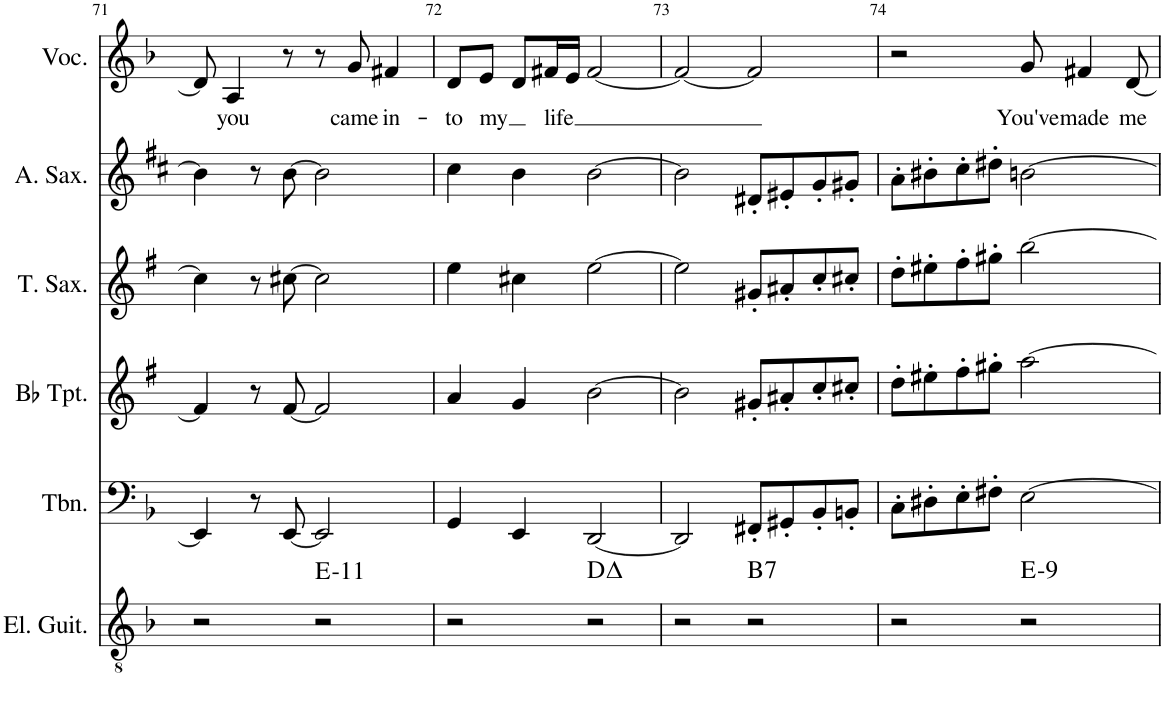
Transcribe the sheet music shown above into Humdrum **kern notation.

**kern	**harte	**kern	**kern	**kern	**kern	**kern	**text
*part6	*part6	*part5	*part4	*part3	*part2	*part1	*part1
*staff6	*	*staff5	*staff4	*staff3	*staff2	*staff1	*staff1
*I"Electric Guitar	*	*I"Trombone	*I"Bb Trumpet	*I"Tenor Saxophone	*I"Alto Saxophone	*I"Vocal	*
*I'El. Guit.	*	*I'Tbn.	*I'Bb Tpt.	*I'T. Sax.	*I'A. Sax.	*I'Voc.	*
!!LO:PB:g=z
*clefGv2	*	*clefF4	*clefG2	*clefG2	*clefG2	*clefG2	*
*	*	*	*Trd1c2	*Trd8c14	*Trd5c9	*	*
*k[b-]	*	*k[b-]	*k[f#]	*k[f#]	*k[f#c#]	*k[b-]	*
*M4/4	*	*M4/4	*M4/4	*M4/4	*M4/4	*M4/4	*
=71	=71	=71	=71	=71	=71	=71	=71
2r	.	4EE/]	4f#/]	4cc#\]	4b\]	8d/]	.
!	!	!	!	!	!	!	!LO:LY:b
.	.	.	.	.	.	4A/	you
.	.	8r	8r	8r	8r	.	.
.	.	[8EE/	[8f#/	[8cc#X\	[8b\	8r	.
!	!LO:H:kt=11	!	!	!	!	!	!
2r	E:min9(11)	2EE/]	2f#/]	2cc#\]	2b\]	8r	.
!	!	!	!	!	!	!	!LO:LY:b
.	.	.	.	.	.	8g/	came
!	!	!	!	!	!	!	!LO:LY:b
.	.	.	.	.	.	4f#X/	in-
=72	=72	=72	=72	=72	=72	=72	=72
!	!	!	!	!	!	!	!LO:LY:b
2r	.	4GG/	4a/	4ee\	4cc#\	8d/L	-to
!	!	!	!	!	!	!	!LO:LY:b
.	.	.	.	.	.	8e/J	my
.	.	4EE/	4g/	4cc#X\	4b\	8d/L	.
!	!	!	!	!	!	!	!LO:LY:b
.	.	.	.	.	.	16f#X/L	life
.	.	.	.	.	.	16e/JJ	.
2r	D:maj	[2DD/	[2b\	[2ee\	[2b\	[2f#/	.
=73	=73	=73	=73	=73	=73	=73	=73
2r	.	2DD/]	2b\]	2ee\]	2b\]	2f#/_	.
!	!LO:H:kt=7	!	!	!	!	!	!
2r	B:7	8FF#X'/L	8g#X'/L	8g#X'/L	8d#X'/L	2f#/]	.
.	.	8GG#X'/	8a#X'/	8a#X'/	8e#X'/	.	.
.	.	8BB-'/	8cc'/	8cc'/	8g'/	.	.
.	.	8BBn'/J	8cc#X'/J	8cc#X'/J	8g#X'/J	.	.
=74	=74	=74	=74	=74	=74	=74	=74
2r	.	8C'\L	8dd'\L	8dd'\L	8a'\L	2r	.
.	.	8D#X'\	8ee#X'\	8ee#X'\	8b#X'\	.	.
.	.	8E'\	8ff#'\	8ff#'\	8cc#'\	.	.
.	.	8F#X'\J	8gg#X'\J	8gg#X'\J	8dd#X'\J	.	.
!	!LO:H:kt=9	!	!	!	!	!	!LO:LY:b
2r	E:min9	[2E\	[2aa\	[2bb\	[2bn\	8g/	You've
!	!	!	!	!	!	!	!LO:LY:b
.	.	.	.	.	.	4f#X/	made
!	!	!	!	!	!	!	!LO:LY:b
.	.	.	.	.	.	[8d/	me
=	=	=	=	=	=	=	=
*-	*-	*-	*-	*-	*-	*-	*-
